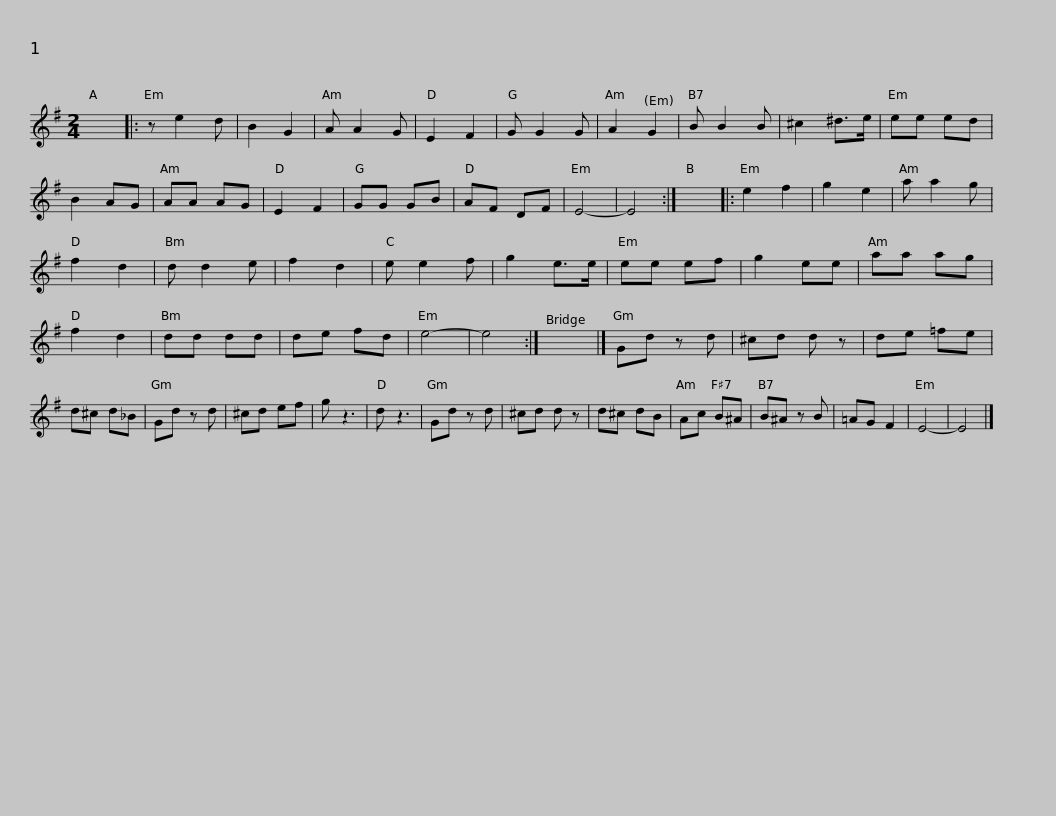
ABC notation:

X:1
L:1/8
M:2/4
I:linebreak $
K:Emin
V:1 treble
V:1
 x4 |: z e2 d | B2 G2 | A A2 G | E2 F2 | %5
 G G2 G | A2 G2 | B B2 B | ^c2 ^d>e | ee ed | %10
 B2 AG | AA AG | E2 F2 |$ GG GB | AF DF | %15
 E4- | E4 :| x4 |: e2 f2 | g2 e2 | %20
 a a2 g | f2 d2 | d d2 e | f2 d2 | e e2 f | %25
 g2 e>e | ee ef |$ g2 ee | aa ag | f2 d2 | %30
 dd dd | de fd | e4- | e4 :| x4 |] %35
 Gd z d | ^cd d z | de =fe | d^c d_B |$ Gd z d | %40
 ^cd ef | g z3 | d z3 | Gd z d | ^cd d z | %45
 d^c dB | Ac B^A | B^A z B | =AG F2 | E4- | %50
 E4 |] %51
